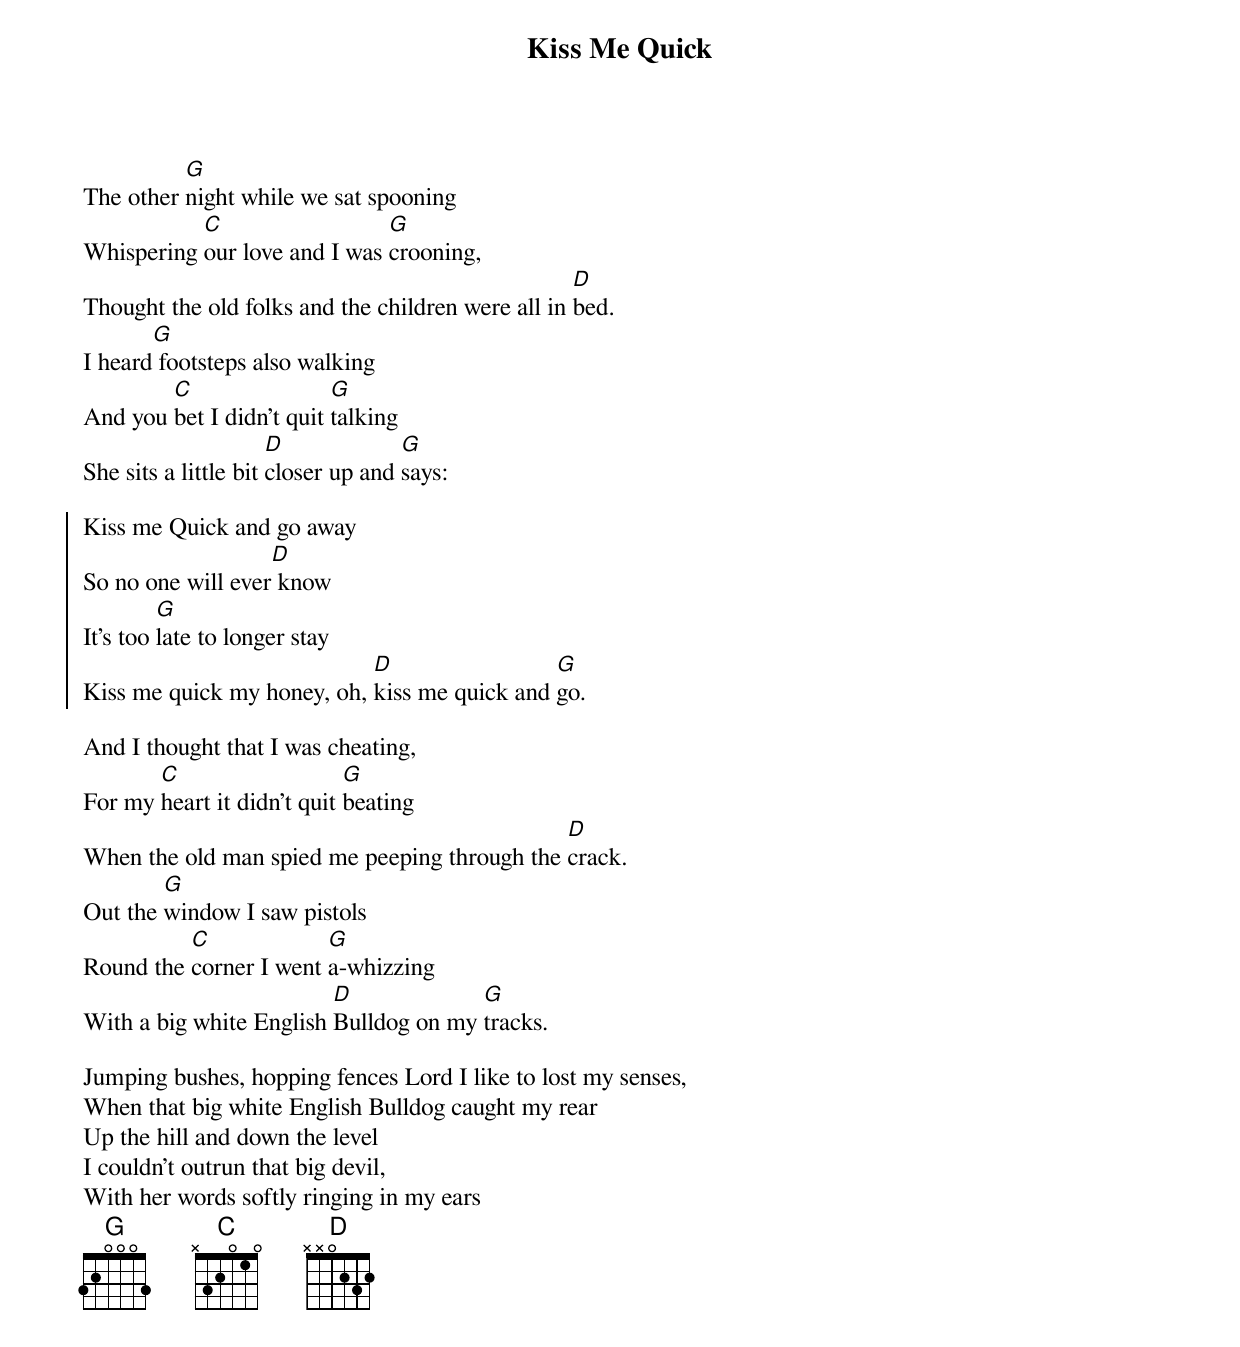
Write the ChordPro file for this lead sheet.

{t:Kiss Me Quick}
The other [G]night while we sat spooning
Whispering [C]our love and I was [G]crooning,
Thought the old folks and the children were all in [D]bed.
I heard[G] footsteps also walking
And you [C]bet I didn't quit [G]talking
She sits a little bit [D]closer up and [G]says:

{soc}
Kiss me Quick and go away
So no one will ever[D] know
It's too [G]late to longer stay
Kiss me quick my honey, oh, [D]kiss me quick and [G]go.
{eoc}

And I thought that I was cheating,
For my [C]heart it didn't quit [G]beating
When the old man spied me peeping through the [D]crack.
Out the [G]window I saw pistols
Round the [C]corner I went [G]a-whizzing
With a big white English [D]Bulldog on my [G]tracks.

Jumping bushes, hopping fences Lord I like to lost my senses,
When that big white English Bulldog caught my rear
Up the hill and down the level
I couldn't outrun that big devil,
With her words softly ringing in my ears
